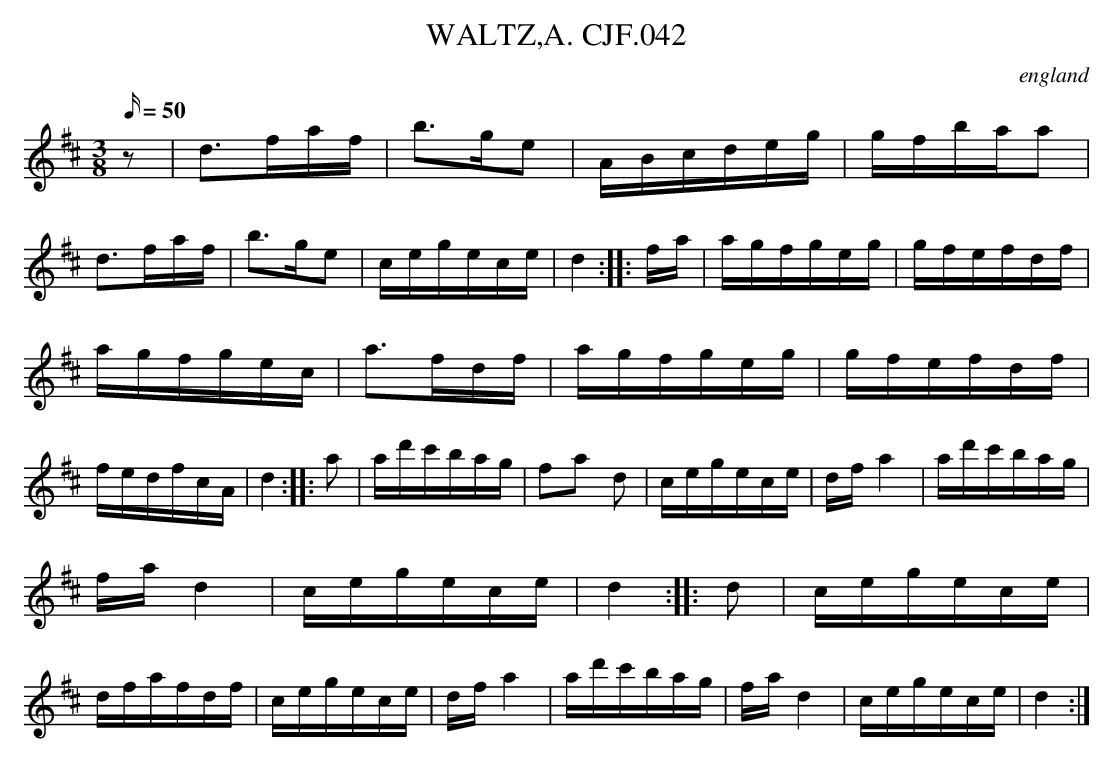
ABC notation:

X:1
T:WALTZ,A. CJF.042
O:england
M:3/8
L:1/16
Q:50
K:D
z2|d3faf|b3ge2|ABcdeg|gfbaa2|d3faf|\
b3ge2|cegece|d4:|:fa|agfgeg|gfefdf|
agfgec|a3fdf|agfgeg|gfefdf|fedfcA|\
d4:|:a2|ad'c'bag|f2a2 ""d2|cegece|dfa4|ad'c'bag|
fad4|cegece|d4:|:d2|cegece|dfafdf|\
cegece|dfa4|ad'c'bag|fad4|cegece|d4:|]
